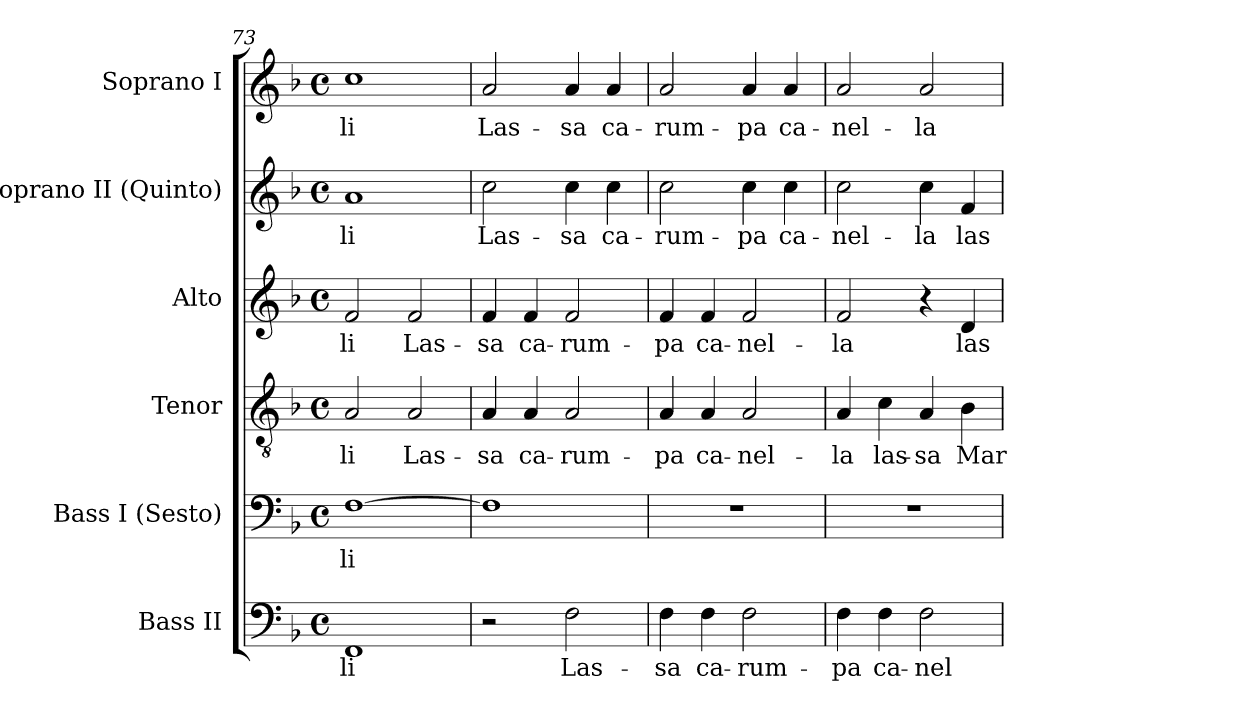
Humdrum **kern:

**kern	**text	**kern	**text	**kern	**text	**kern	**text	**kern	**text	**kern	**text
*part6	*part6	*part5	*part5	*part4	*part4	*part3	*part3	*part2	*part2	*part1	*part1
*staff6	*staff6	*staff5	*staff5	*staff4	*staff4	*staff3	*staff3	*staff2	*staff2	*staff1	*staff1
*I"Bass II	*	*I"Bass I (Sesto)	*	*I"Tenor	*	*I"Alto	*	*I"Soprano II (Quinto)	*	*I"Soprano I	*
*I'B.	*	*I'B.	*	*I'T.	*	*I'A.	*	*I'S.	*	*I'S.	*
*clefF4	*	*clefF4	*	*clefGv2	*	*clefG2	*	*clefG2	*	*clefG2	*
*	*	*	*	*ITrd7c12	*	*	*	*	*	*	*
*k[b-]	*	*k[b-]	*	*k[b-]	*	*k[b-]	*	*k[b-]	*	*k[b-]	*
*F:	*	*F:	*	*F:	*	*F:	*	*F:	*	*F:	*
*M4/4	*	*M4/4	*	*M4/4	*	*M4/4	*	*M4/4	*	*M4/4	*
*met(c)	*	*met(c)	*	*met(c)	*	*met(c)	*	*met(c)	*	*met(c)	*
=73	=73	=73	=73	=73	=73	=73	=73	=73	=73	=73	=73
!	!LO:LY:b:color=#000000	!	!	!	!	!	!	!	!	!	!
!	!	!	!LO:LY:b:color=#000000	!	!	!	!	!	!	!	!
!	!	!	!	!	!LO:LY:b:color=#000000	!	!	!	!	!	!
!	!	!	!	!	!	!	!LO:LY:b:color=#000000	!	!	!	!
!	!	!	!	!	!	!	!	!	!LO:LY:b:color=#000000	!	!
!	!	!	!	!	!	!	!	!	!	!	!LO:LY:b:color=#000000
1FFi	li	[1Fi	li	2AAi/	li	2fi/	li	1ai	li	1cci	li
!	!	!	!	!	!LO:LY:b:color=#000000	!	!	!	!	!	!
!	!	!	!	!	!	!	!LO:LY:b:color=#000000	!	!	!	!
.	.	.	.	2AAi/	Las-	2fi/	Las-	.	.	.	.
!!LO:PB:g=z
=74	=74	=74	=74	=74	=74	=74	=74	=74	=74	=74	=74
!	!	!	!	!	!LO:LY:b:color=#000000	!	!	!	!	!	!
!	!	!	!	!	!	!	!LO:LY:b:color=#000000	!	!	!	!
!	!	!	!	!	!	!	!	!	!LO:LY:b:color=#000000	!	!
!	!	!	!	!	!	!	!	!	!	!	!LO:LY:b:color=#000000
2r	.	1Fi]	.	4AAi/	-sa	4fi/	-sa	2cci\	Las-	2ai/	Las-
!	!	!	!	!	!LO:LY:b:color=#000000	!	!	!	!	!	!
!	!	!	!	!	!	!	!LO:LY:b:color=#000000	!	!	!	!
.	.	.	.	4AAi/	ca-	4fi/	ca-	.	.	.	.
!	!LO:LY:b:color=#000000	!	!	!	!	!	!	!	!	!	!
!	!	!	!	!	!LO:LY:b:color=#000000	!	!	!	!	!	!
!	!	!	!	!	!	!	!LO:LY:b:color=#000000	!	!	!	!
!	!	!	!	!	!	!	!	!	!LO:LY:b:color=#000000	!	!
!	!	!	!	!	!	!	!	!	!	!	!LO:LY:b:color=#000000
2Fi\	Las-	.	.	2AAi/	-rum-	2fi/	-rum-	4cci\	-sa	4ai/	-sa
!	!	!	!	!	!	!	!	!	!LO:LY:b:color=#000000	!	!
!	!	!	!	!	!	!	!	!	!	!	!LO:LY:b:color=#000000
.	.	.	.	.	.	.	.	4cci\	ca-	4ai/	ca-
=75	=75	=75	=75	=75	=75	=75	=75	=75	=75	=75	=75
!	!LO:LY:b:color=#000000	!	!	!	!	!	!	!	!	!	!
!	!	!	!	!	!LO:LY:b:color=#000000	!	!	!	!	!	!
!	!	!	!	!	!	!	!LO:LY:b:color=#000000	!	!	!	!
!	!	!	!	!	!	!	!	!	!LO:LY:b:color=#000000	!	!
!	!	!	!	!	!	!	!	!	!	!	!LO:LY:b:color=#000000
4Fi\	-sa	1r	.	4AAi/	-pa	4fi/	-pa	2cci\	-rum-	2ai/	-rum-
!	!LO:LY:b:color=#000000	!	!	!	!	!	!	!	!	!	!
!	!	!	!	!	!LO:LY:b:color=#000000	!	!	!	!	!	!
!	!	!	!	!	!	!	!LO:LY:b:color=#000000	!	!	!	!
4Fi\	ca-	.	.	4AAi/	ca-	4fi/	ca-	.	.	.	.
!	!LO:LY:b:color=#000000	!	!	!	!	!	!	!	!	!	!
!	!	!	!	!	!LO:LY:b:color=#000000	!	!	!	!	!	!
!	!	!	!	!	!	!	!LO:LY:b:color=#000000	!	!	!	!
!	!	!	!	!	!	!	!	!	!LO:LY:b:color=#000000	!	!
!	!	!	!	!	!	!	!	!	!	!	!LO:LY:b:color=#000000
2Fi\	-rum-	.	.	2AAi/	-nel-	2fi/	-nel-	4cci\	-pa	4ai/	-pa
!	!	!	!	!	!	!	!	!	!LO:LY:b:color=#000000	!	!
!	!	!	!	!	!	!	!	!	!	!	!LO:LY:b:color=#000000
.	.	.	.	.	.	.	.	4cci\	ca-	4ai/	ca-
=76	=76	=76	=76	=76	=76	=76	=76	=76	=76	=76	=76
!	!LO:LY:b:color=#000000	!	!	!	!	!	!	!	!	!	!
!	!	!	!	!	!LO:LY:b:color=#000000	!	!	!	!	!	!
!	!	!	!	!	!	!	!LO:LY:b:color=#000000	!	!	!	!
!	!	!	!	!	!	!	!	!	!LO:LY:b:color=#000000	!	!
!	!	!	!	!	!	!	!	!	!	!	!LO:LY:b:color=#000000
4Fi\	-pa	1r	.	4AAi/	-la	2fi/	-la	2cci\	-nel-	2ai/	-nel-
!	!LO:LY:b:color=#000000	!	!	!	!	!	!	!	!	!	!
!	!	!	!	!	!LO:LY:b:color=#000000	!	!	!	!	!	!
4Fi\	ca-	.	.	4Ci\	las-	.	.	.	.	.	.
!	!LO:LY:b:color=#000000	!	!	!	!	!	!	!	!	!	!
!	!	!	!	!	!LO:LY:b:color=#000000	!	!	!	!	!	!
!	!	!	!	!	!	!	!	!	!LO:LY:b:color=#000000	!	!
!	!	!	!	!	!	!	!	!	!	!	!LO:LY:b:color=#000000
2Fi\	-nel-	.	.	4AAi/	-sa	4r	.	4cci\	-la	2ai/	-la
!	!	!	!	!	!LO:LY:b:color=#000000	!	!	!	!	!	!
!	!	!	!	!	!	!	!LO:LY:b:color=#000000	!	!	!	!
!	!	!	!	!	!	!	!	!	!LO:LY:b:color=#000000	!	!
.	.	.	.	4BB-i\	Mar-	4di/	las-	4fi/	las-	.	.
=	=	=	=	=	=	=	=	=	=	=	=
*-	*-	*-	*-	*-	*-	*-	*-	*-	*-	*-	*-
